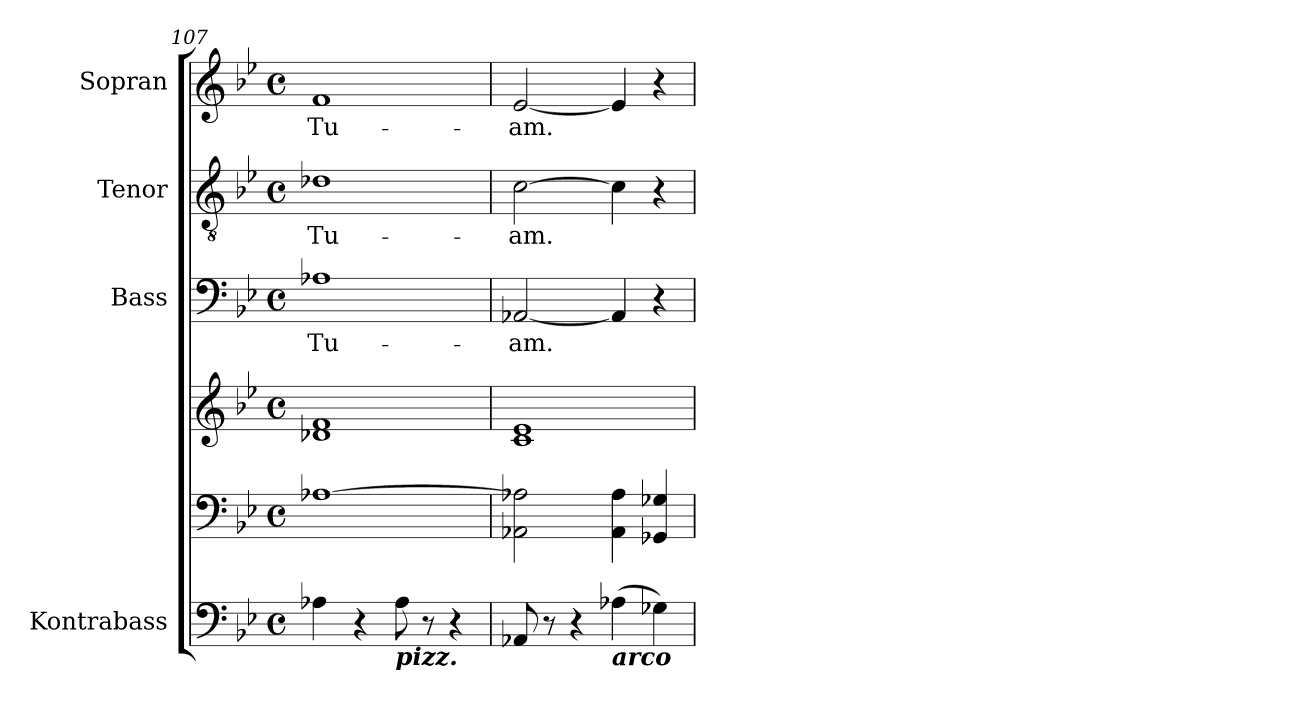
**kern	**kern	**kern	**kern	**text	**kern	**text	**kern	**text
*part5	*part4	*part4	*part3	*part3	*part2	*part2	*part1	*part1
*staff6	*staff5	*staff4	*staff3	*staff3	*staff2	*staff2	*staff1	*staff1
*I"Kontrabass	*	*	*I"Bass	*	*I"Tenor	*	*I"Sopran	*
*I'Kb.	*	*	*I'B.	*	*I'T.	*	*I'S.	*
*clefF4	*clefF4	*clefG2	*clefF4	*	*clefGv2	*	*clefG2	*
*ITrd7c12	*	*	*	*	*	*	*	*
*k[b-e-]	*k[b-e-]	*k[b-e-]	*k[b-e-]	*	*k[b-e-]	*	*k[b-e-]	*
*B-:	*B-:	*B-:	*B-:	*	*B-:	*	*B-:	*
*M4/4	*M4/4	*M4/4	*M4/4	*	*M4/4	*	*M4/4	*
*met(c)	*met(c)	*met(c)	*met(c)	*	*met(c)	*	*met(c)	*
=107	=107	=107	=107	=107	=107	=107	=107	=107
!	!	!	!	!LO:LY:b	!	!LO:LY:b	!	!LO:LY:b
4AA-X\	[1A-X	1d-X 1f	1A-X	Tu-	1d-X	Tu-	1f	Tu-
4r	.	.	.	.	.	.	.	.
!LO:TX:b:Bi:t=pizz.	!	!	!	!	!	!	!	!
8AA-\	.	.	.	.	.	.	.	.
8r	.	.	.	.	.	.	.	.
4r	.	.	.	.	.	.	.	.
=108	=108	=108	=108	=108	=108	=108	=108	=108
!	!	!	!	!LO:LY:b	!	!LO:LY:b	!	!LO:LY:b
8AAA-X/	2AA-X\ 2A-X\]	1c 1e-	[2AA-X/	-am.	[2c\	-am.	[2e-/	-am.
8r	.	.	.	.	.	.	.	.
4r	.	.	.	.	.	.	.	.
!LO:TX:b:Bi:t=arco	!	!	!	!	!	!	!	!
(>4AA-X\	4AA-\ 4A-\	.	4AA-/]	.	4c\]	.	4e-/]	.
4GG-X\)	4GG-X/ 4G-X/	.	4r	.	4r	.	4r	.
=	=	=	=	=	=	=	=	=
*-	*-	*-	*-	*-	*-	*-	*-	*-
